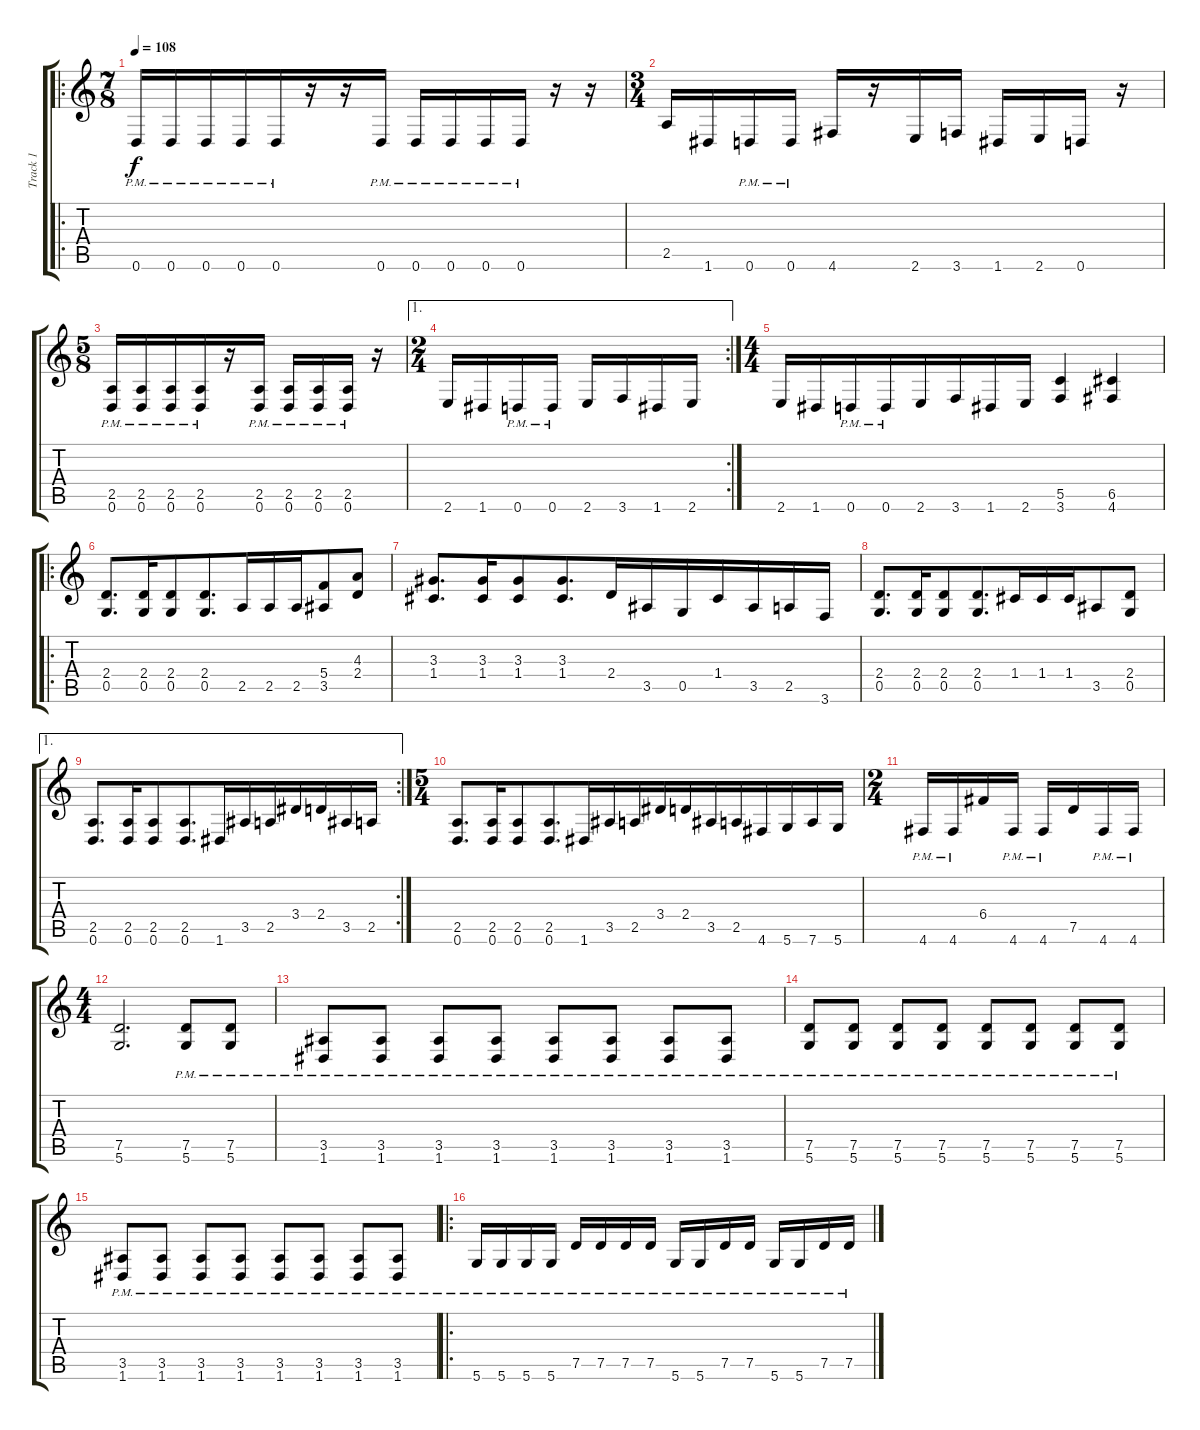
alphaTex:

\track ("Track 1" "Track 1") {instrument distortionguitar}
\staff {score tabs}
\tuning (D4 A3 F3 C3 G2 D2) {hide}
\ro
\ts (7 8)
\tempo 108
\clef g2
\ks c
0.6{pm}.16{dy f} 0.6{pm}.16 0.6{pm}.16 0.6{pm}.16 0.6{pm}.16 r.16 r.16 0.6{pm}.16 0.6{pm}.16 0.6{pm}.16 0.6{pm}.16 0.6{pm}.16 r.16 r.16 |
\ts (3 4)
2.5.16 1.6.16 0.6{pm}.16 0.6{pm}.16 4.6.16 r.16 2.6.16 3.6.16 1.6.16 2.6.16 0.6.16 r.16 |
\ts (5 8)
(2.5{pm} 0.6{pm}).16 (2.5{pm} 0.6{pm}).16 (2.5{pm} 0.6{pm}).16 (2.5{pm} 0.6{pm}).16 r.16 (2.5{pm} 0.6{pm}).16 (2.5{pm} 0.6{pm}).16 (2.5{pm} 0.6{pm}).16 (2.5{pm} 0.6{pm}).16 r.16 |
\ae 1
\rc 2
\ts (2 4)
2.6.16 1.6.16 0.6{pm}.16 0.6{pm}.16 2.6.16 3.6.16 1.6.16 2.6.16 |
\ts (4 4)
2.6.16 1.6.16 0.6{pm}.16 0.6{pm}.16{beam merge} 2.6.16 3.6.16 1.6.16 2.6.16 (5.5 3.6).4 (6.5 4.6).4 |
\ro
(2.4 0.5).8{d} (2.4 0.5).16{beam merge} (2.4 0.5).8 (2.4 0.5).8{d beam merge} 2.5.16 2.5.16 2.5.16{beam merge} (5.4 3.5).8 (4.3 2.4).8 |
(3.3 1.4).8{d} (3.3 1.4).16{beam merge} (3.3 1.4).8 (3.3 1.4).8{d beam merge} 2.4.16 3.5.16 0.5.16{beam merge} 1.4.16 3.5.16 2.5.16 3.6.16 |
(2.4 0.5).8{d} (2.4 0.5).16{beam merge} (2.4 0.5).8 (2.4 0.5).8{d beam merge} 1.4.16 1.4.16 1.4.16{beam merge} 3.5.8 (2.4 0.5).8 |
\ae 1
\rc 2
(2.5 0.6).8{d} (2.5 0.6).16{beam merge} (2.5 0.6).8 (2.5 0.6).8{d beam merge} 1.6.16 3.5.16 2.5.16{beam merge} 3.4.16 2.4.16 3.5.16 2.5.16 |
\ts (5 4)
(2.5 0.6).8{d} (2.5 0.6).16{beam merge} (2.5 0.6).8{beam merge} (2.5 0.6).8{d beam merge} 1.6.16 3.5.16 2.5.16{beam merge} 3.4.16 2.4.16 3.5.16 2.5.16{beam merge} 4.6.16 5.6.16 7.6.16 5.6.16 |
\ts (2 4)
4.6{pm}.16 4.6{pm}.16 6.4.16 4.6{pm}.16 4.6{pm}.16 7.5.16 4.6{pm}.16 4.6{pm}.16 |
\ts (4 4)
(7.5 5.6).2{d} (7.5{pm} 5.6{pm}).8 (7.5{pm} 5.6{pm}).8 |
(3.5{pm} 1.6{pm}).8 (3.5{pm} 1.6{pm}).8 (3.5{pm} 1.6{pm}).8 (3.5{pm} 1.6{pm}).8 (3.5{pm} 1.6{pm}).8 (3.5{pm} 1.6{pm}).8 (3.5{pm} 1.6{pm}).8 (3.5{pm} 1.6{pm}).8 |
(7.5{pm} 5.6{pm}).8 (7.5{pm} 5.6{pm}).8 (7.5{pm} 5.6{pm}).8 (7.5{pm} 5.6{pm}).8 (7.5{pm} 5.6{pm}).8 (7.5{pm} 5.6{pm}).8 (7.5{pm} 5.6{pm}).8 (7.5{pm} 5.6{pm}).8 |
(3.5{pm} 1.6{pm}).8 (3.5{pm} 1.6{pm}).8 (3.5{pm} 1.6{pm}).8 (3.5{pm} 1.6{pm}).8 (3.5{pm} 1.6{pm}).8 (3.5{pm} 1.6{pm}).8 (3.5{pm} 1.6{pm}).8 (3.5{pm} 1.6{pm}).8 |
\ro
5.6{pm}.16 5.6{pm}.16 5.6{pm}.16 5.6{pm}.16 7.5{pm}.16 7.5{pm}.16 7.5{pm}.16 7.5{pm}.16 5.6{pm}.16 5.6{pm}.16 7.5{pm}.16 7.5{pm}.16 5.6{pm}.16 5.6{pm}.16 7.5{pm}.16 7.5{pm}.16
